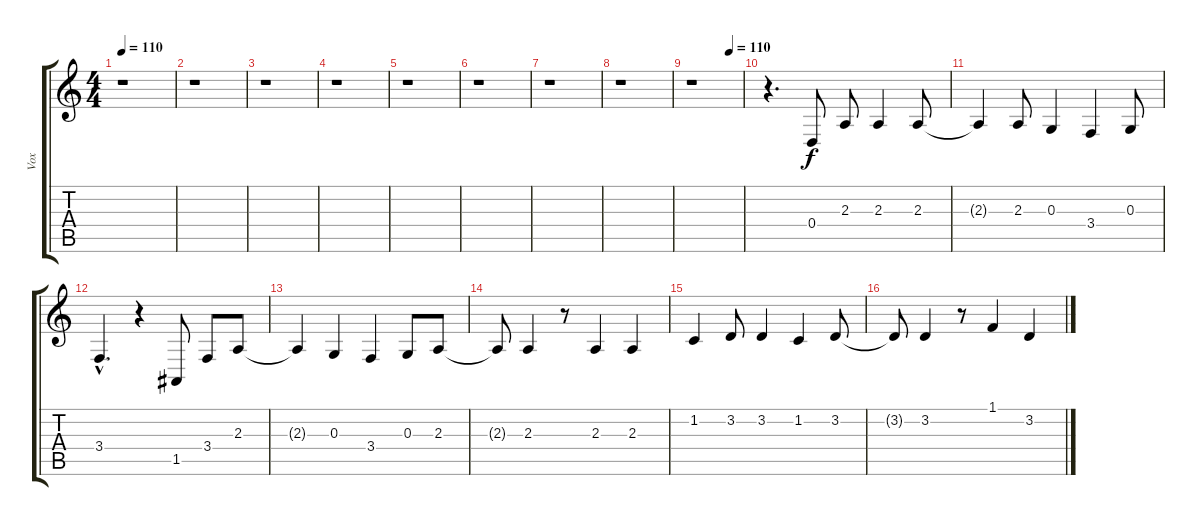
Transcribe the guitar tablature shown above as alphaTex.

\track ("Vox" "Vox") {instrument harmonica}
\staff {score tabs}
\tuning (E4 B3 G3 D3 A2 E2) {hide}
\ts (4 4)
\tempo 110
\clef g2
\ks c
r.1{dy f} |
r.1 |
r.1 |
r.1 |
r.1 |
r.1 |
r.1 |
r.1 |
\tempo (110 0.75)
r.1 |
r.4{d} 0.4.8 2.3.8 2.3.4 2.3.8 |
2.3{t}.4 2.3.8 0.3.4 3.4.4 0.3.8 |
3.4{hac}.4{d} r.4 1.5.8 3.4.8 2.3.8 |
2.3{t}.4 0.3.4 3.4.4 0.3.8 2.3.8 |
2.3{t}.8 2.3.4 r.8 2.3.4 2.3.4 |
1.2.4 3.2.8 3.2.4 1.2.4 3.2.8 |
3.2{t}.8 3.2.4 r.8 1.1.4 3.2.4
